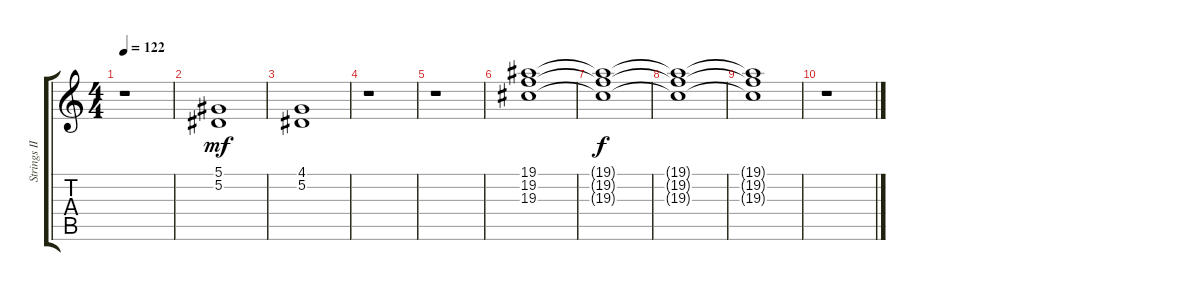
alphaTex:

\track ("Strings II" "Strings II") {instrument stringensemble1}
\staff {score tabs}
\tuning (Eb4 Bb3 Gb3 Db3 Ab2 Eb2) {hide}
\ts (4 4)
\tempo 122
\clef g2
\ks c
r.1{dy f} |
(5.1 5.2).1{dy mf} |
(4.1 5.2).1 |
r.1 |
r.1 |
(19.1 19.2 19.3).1 |
(19.1{t} 19.2{t} 19.3{t}).1{dy f} |
(19.1{t} 19.2{t} 19.3{t}).1 |
(19.1{t} 19.2{t} 19.3{t}).1 |
r.1
